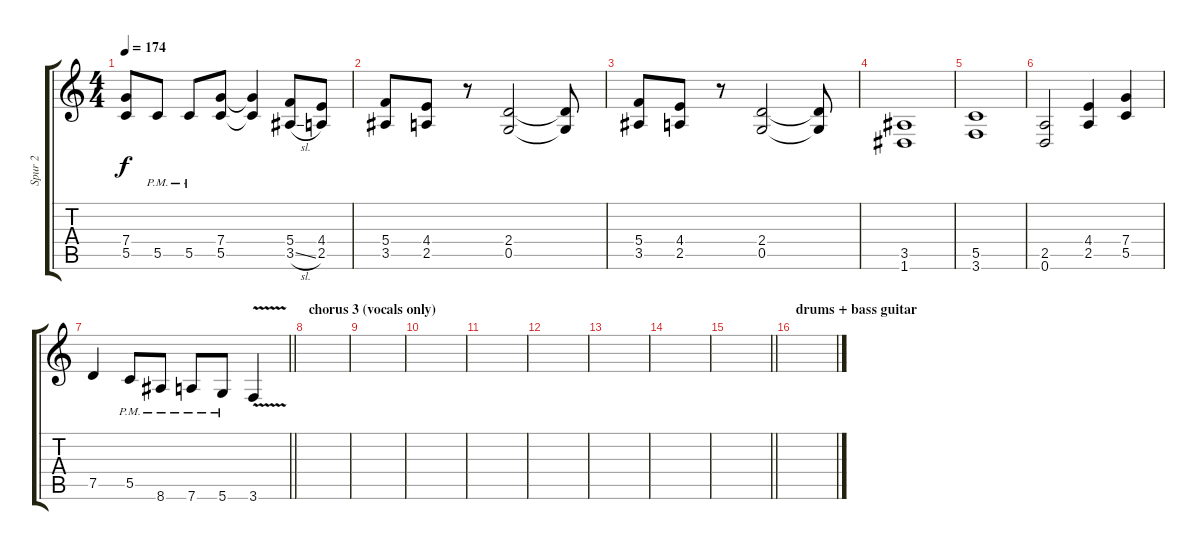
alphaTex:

\track ("Spur 2" "Spur 2") {instrument distortionguitar}
\staff {score tabs}
\tuning (D4 A3 F3 C3 G2 D2) {hide}
\ts (4 4)
\tempo 174
\clef g2
\ks c
(7.4 5.5).8{dy f} 5.5{pm}.8 5.5{pm}.8 (7.4 5.5).8 (7.4{t} 5.5{t}).4 (5.4 3.5{sl}).8 (4.4 2.5).8 |
(5.4 3.5).8 (4.4 2.5).8 r.8 (2.4 0.5).2 (2.4{t} 0.5{t}).8 |
(5.4 3.5).8 (4.4 2.5).8 r.8 (2.4 0.5).2 (2.4{t} 0.5{t}).8 |
(3.5 1.6).1 |
(5.5 3.6).1 |
(2.5 0.6).2 (4.4 2.5).4 (7.4 5.5).4 |
\barLineRight lightlight
7.5.4 5.5{pm}.8 8.6{pm}.8 7.6{pm}.8 5.6{pm}.8 3.6{v}.4 |
\section ("" "chorus 3 (vocals only)")
|
|
|
|
|
|
|
\barLineRight lightlight
|
\section ("" "drums + bass guitar")
